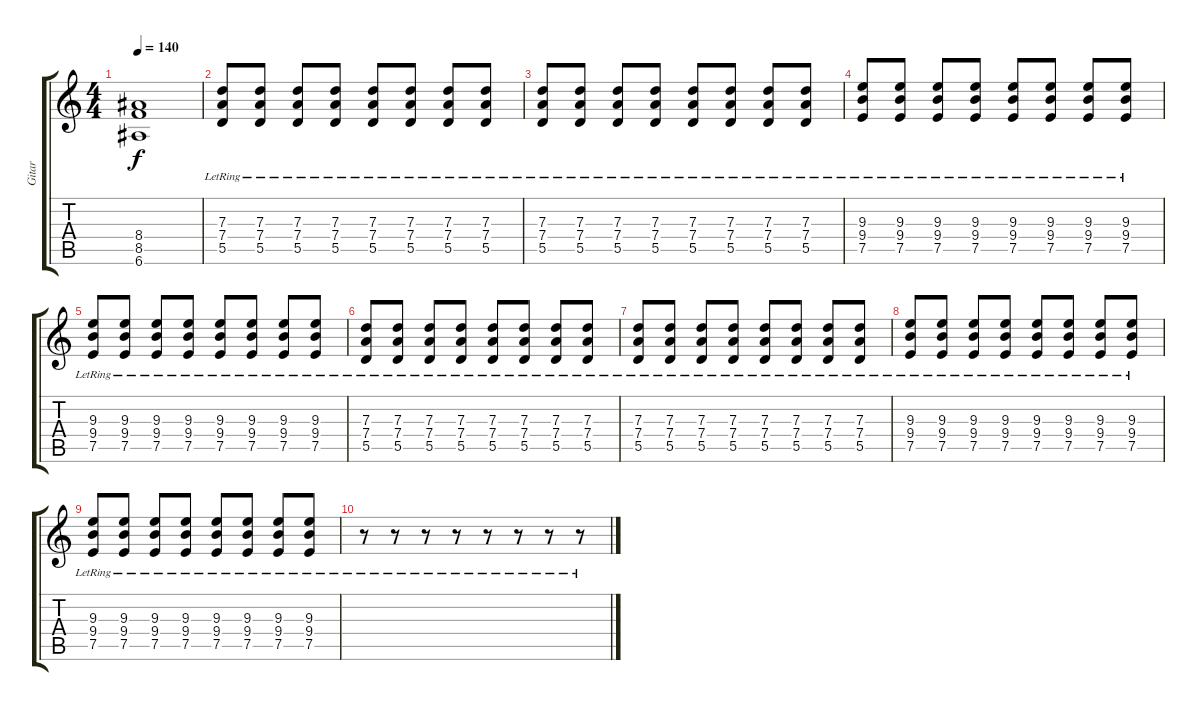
\track ("Gitar" "Gitar") {instrument acousticguitarsteel}
\staff {score tabs}
\tuning (E4 B3 G3 D3 A2 E2) {hide}
\ts (4 4)
\tempo 140
\clef g2
\ks c
(8.4 8.5 6.6).1{dy f} |
(7.3{lr} 7.4{lr} 5.5{lr}).8 (7.3{lr} 7.4{lr} 5.5{lr}).8 (7.3{lr} 7.4{lr} 5.5{lr}).8 (7.3{lr} 7.4{lr} 5.5{lr}).8 (7.3{lr} 7.4{lr} 5.5{lr}).8 (7.3{lr} 7.4{lr} 5.5{lr}).8 (7.3{lr} 7.4{lr} 5.5{lr}).8 (7.3{lr} 7.4{lr} 5.5{lr}).8 |
(7.3{lr} 7.4{lr} 5.5{lr}).8 (7.3{lr} 7.4{lr} 5.5{lr}).8 (7.3{lr} 7.4{lr} 5.5{lr}).8 (7.3{lr} 7.4{lr} 5.5{lr}).8 (7.3{lr} 7.4{lr} 5.5{lr}).8 (7.3{lr} 7.4{lr} 5.5{lr}).8 (7.3{lr} 7.4{lr} 5.5{lr}).8 (7.3{lr} 7.4{lr} 5.5{lr}).8 |
(9.3{lr} 9.4{lr} 7.5{lr}).8 (9.3{lr} 9.4{lr} 7.5{lr}).8 (9.3{lr} 9.4{lr} 7.5{lr}).8 (9.3{lr} 9.4{lr} 7.5{lr}).8 (9.3{lr} 9.4{lr} 7.5{lr}).8 (9.3{lr} 9.4{lr} 7.5{lr}).8 (9.3{lr} 9.4{lr} 7.5{lr}).8 (9.3{lr} 9.4{lr} 7.5{lr}).8 |
(9.3{lr} 9.4{lr} 7.5{lr}).8 (9.3{lr} 9.4{lr} 7.5{lr}).8 (9.3{lr} 9.4{lr} 7.5{lr}).8 (9.3{lr} 9.4{lr} 7.5{lr}).8 (9.3{lr} 9.4{lr} 7.5{lr}).8 (9.3{lr} 9.4{lr} 7.5{lr}).8 (9.3{lr} 9.4{lr} 7.5{lr}).8 (9.3{lr} 9.4{lr} 7.5{lr}).8 |
(7.3{lr} 7.4{lr} 5.5{lr}).8 (7.3{lr} 7.4{lr} 5.5{lr}).8 (7.3{lr} 7.4{lr} 5.5{lr}).8 (7.3{lr} 7.4{lr} 5.5{lr}).8 (7.3{lr} 7.4{lr} 5.5{lr}).8 (7.3{lr} 7.4{lr} 5.5{lr}).8 (7.3{lr} 7.4{lr} 5.5{lr}).8 (7.3{lr} 7.4{lr} 5.5{lr}).8 |
(7.3{lr} 7.4{lr} 5.5{lr}).8 (7.3{lr} 7.4{lr} 5.5{lr}).8 (7.3{lr} 7.4{lr} 5.5{lr}).8 (7.3{lr} 7.4{lr} 5.5{lr}).8 (7.3{lr} 7.4{lr} 5.5{lr}).8 (7.3{lr} 7.4{lr} 5.5{lr}).8 (7.3{lr} 7.4{lr} 5.5{lr}).8 (7.3{lr} 7.4{lr} 5.5{lr}).8 |
(9.3{lr} 9.4{lr} 7.5{lr}).8 (9.3{lr} 9.4{lr} 7.5{lr}).8 (9.3{lr} 9.4{lr} 7.5{lr}).8 (9.3{lr} 9.4{lr} 7.5{lr}).8 (9.3{lr} 9.4{lr} 7.5{lr}).8 (9.3{lr} 9.4{lr} 7.5{lr}).8 (9.3{lr} 9.4{lr} 7.5{lr}).8 (9.3{lr} 9.4{lr} 7.5{lr}).8 |
(9.3{lr} 9.4{lr} 7.5{lr}).8 (9.3{lr} 9.4{lr} 7.5{lr}).8 (9.3{lr} 9.4{lr} 7.5{lr}).8 (9.3{lr} 9.4{lr} 7.5{lr}).8 (9.3{lr} 9.4{lr} 7.5{lr}).8 (9.3{lr} 9.4{lr} 7.5{lr}).8 (9.3{lr} 9.4{lr} 7.5{lr}).8 (9.3{lr} 9.4{lr} 7.5{lr}).8 |
r.8 r.8 r.8 r.8 r.8 r.8 r.8 r.8
